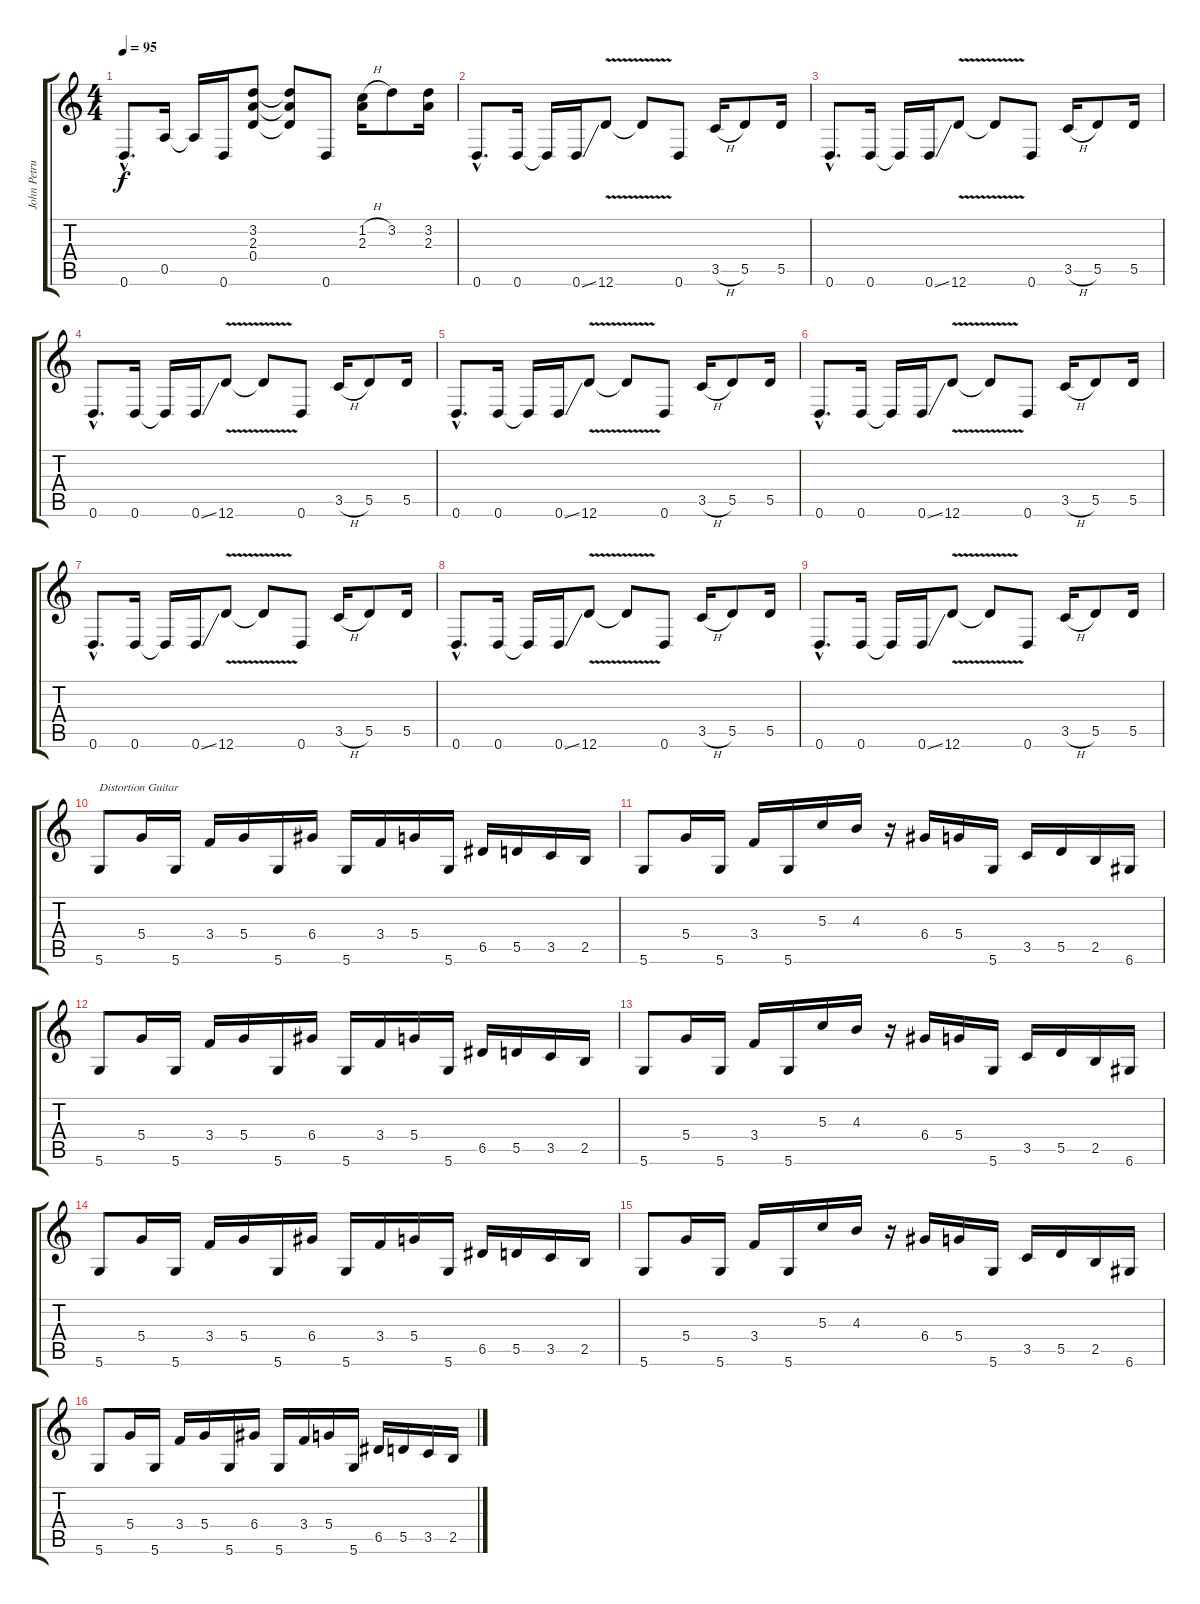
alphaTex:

\track ("John Petrucci" "John Petru") {instrument distortionguitar}
\staff {score tabs}
\tuning (E4 B3 G3 D3 A2 D2) {hide}
\ts (4 4)
\tempo 95
\clef g2
\ks c
0.6{hac}.8{d dy f} 0.5.16 0.5{t}.16 0.6.16 (3.2 2.3 0.4).8 (3.2{t} 2.3{t} 0.4{t}).8 0.6.8 (1.2{h} 2.3).16 3.2.8 (3.2 2.3).16 |
0.6{hac}.8{d} 0.6.16 0.6{t}.16 0.6{ss}.16 12.6{v}.8 12.6{v t}.8 0.6.8 3.5{h}.16 5.5.8 5.5.16 |
0.6{hac}.8{d} 0.6.16 0.6{t}.16 0.6{ss}.16 12.6{v}.8 12.6{v t}.8 0.6.8 3.5{h}.16 5.5.8 5.5.16 |
0.6{hac}.8{d} 0.6.16 0.6{t}.16 0.6{ss}.16 12.6{v}.8 12.6{v t}.8 0.6.8 3.5{h}.16 5.5.8 5.5.16 |
0.6{hac}.8{d} 0.6.16 0.6{t}.16 0.6{ss}.16 12.6{v}.8 12.6{v t}.8 0.6.8 3.5{h}.16 5.5.8 5.5.16 |
0.6{hac}.8{d} 0.6.16 0.6{t}.16 0.6{ss}.16 12.6{v}.8 12.6{v t}.8 0.6.8 3.5{h}.16 5.5.8 5.5.16 |
0.6{hac}.8{d} 0.6.16 0.6{t}.16 0.6{ss}.16 12.6{v}.8 12.6{v t}.8 0.6.8 3.5{h}.16 5.5.8 5.5.16 |
0.6{hac}.8{d} 0.6.16 0.6{t}.16 0.6{ss}.16 12.6{v}.8 12.6{v t}.8 0.6.8 3.5{h}.16 5.5.8 5.5.16 |
0.6{hac}.8{d} 0.6.16 0.6{t}.16 0.6{ss}.16 12.6{v}.8 12.6{v t}.8 0.6.8 3.5{h}.16 5.5.8 5.5.16 |
5.6.8{txt "Distortion Guitar" instrument distortionguitar} 5.4.16 5.6.16 3.4.16 5.4.16 5.6.16 6.4.16 5.6.16 3.4.16 5.4.16 5.6.16 6.5.16 5.5.16 3.5.16 2.5.16 |
5.6.8 5.4.16 5.6.16 3.4.16 5.6.16 5.3.16 4.3.16 r.16 6.4.16 5.4.16 5.6.16 3.5.16 5.5.16 2.5.16 6.6.16 |
5.6.8 5.4.16 5.6.16 3.4.16 5.4.16 5.6.16 6.4.16 5.6.16 3.4.16 5.4.16 5.6.16 6.5.16 5.5.16 3.5.16 2.5.16 |
5.6.8 5.4.16 5.6.16 3.4.16 5.6.16 5.3.16 4.3.16 r.16 6.4.16 5.4.16 5.6.16 3.5.16 5.5.16 2.5.16 6.6.16 |
5.6.8 5.4.16 5.6.16 3.4.16 5.4.16 5.6.16 6.4.16 5.6.16 3.4.16 5.4.16 5.6.16 6.5.16 5.5.16 3.5.16 2.5.16 |
5.6.8 5.4.16 5.6.16 3.4.16 5.6.16 5.3.16 4.3.16 r.16 6.4.16 5.4.16 5.6.16 3.5.16 5.5.16 2.5.16 6.6.16 |
5.6.8 5.4.16 5.6.16 3.4.16 5.4.16 5.6.16 6.4.16 5.6.16 3.4.16 5.4.16 5.6.16 6.5.16 5.5.16 3.5.16 2.5.16
